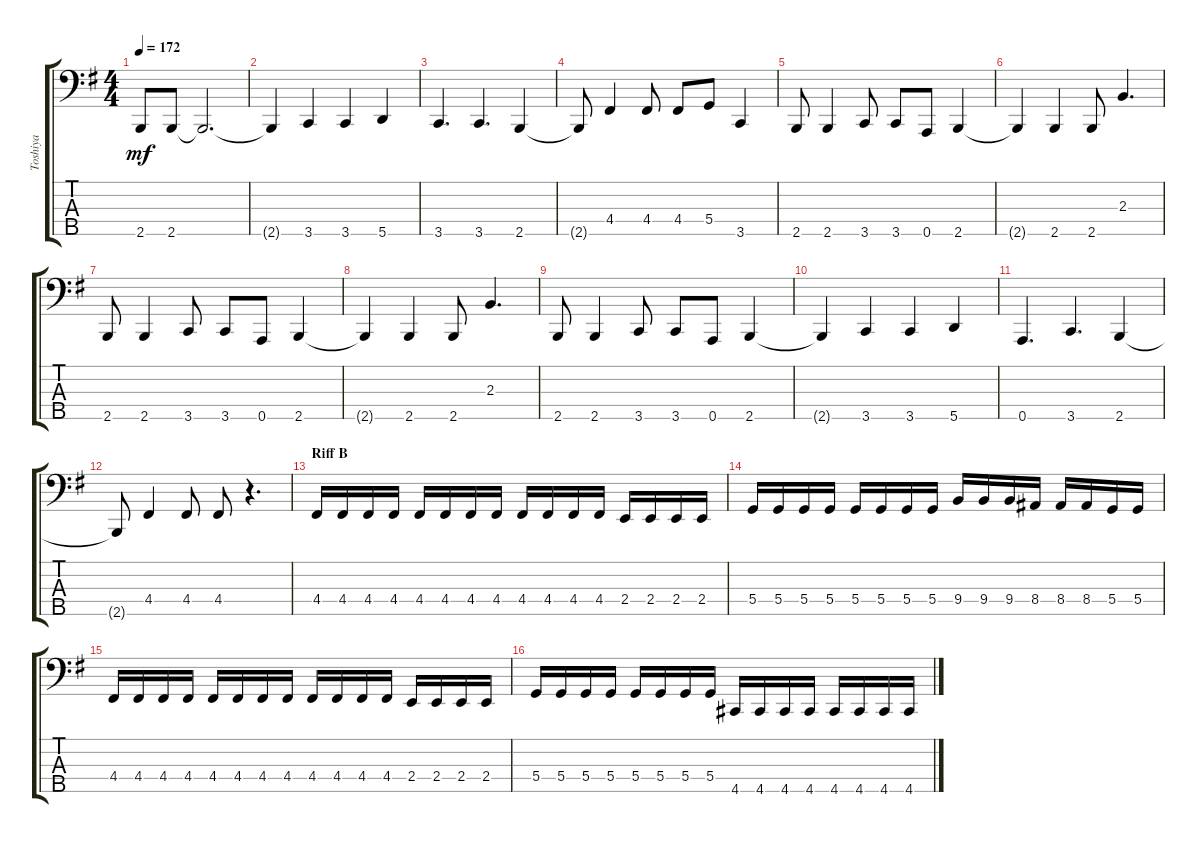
\track ("Toshiya" "Toshiya") {instrument electricbassfinger}
\staff {score tabs}
\tuning (G2 D2 A1 D1 A0) {hide}
\ts (4 4)
\tempo 172
\clef f4
\ks eminor
2.5.8{dy mf} 2.5.8 2.5{t}.2{d} |
2.5{t}.4 3.5.4 3.5.4 5.5.4 |
3.5.4{d} 3.5.4{d} 2.5.4 |
2.5{t}.8 4.4.4 4.4.8 4.4.8 5.4.8 3.5.4 |
2.5.8 2.5.4 3.5.8 3.5.8 0.5.8 2.5.4 |
2.5{t}.4 2.5.4 2.5.8 2.3.4{d} |
2.5.8 2.5.4 3.5.8 3.5.8 0.5.8 2.5.4 |
2.5{t}.4 2.5.4 2.5.8 2.3.4{d} |
2.5.8 2.5.4 3.5.8 3.5.8 0.5.8 2.5.4 |
2.5{t}.4 3.5.4 3.5.4 5.5.4 |
0.5.4{d} 3.5.4{d} 2.5.4 |
2.5{t}.8 4.4.4 4.4.8 4.4.8 r.4{d} |
\section ("" "Riff B")
4.4.16 4.4.16 4.4.16 4.4.16 4.4.16 4.4.16 4.4.16 4.4.16 4.4.16 4.4.16 4.4.16 4.4.16 2.4.16 2.4.16 2.4.16 2.4.16 |
5.4.16 5.4.16 5.4.16 5.4.16 5.4.16 5.4.16 5.4.16 5.4.16 9.4.16 9.4.16 9.4.16 8.4.16 8.4.16 8.4.16 5.4.16 5.4.16 |
4.4.16 4.4.16 4.4.16 4.4.16 4.4.16 4.4.16 4.4.16 4.4.16 4.4.16 4.4.16 4.4.16 4.4.16 2.4.16 2.4.16 2.4.16 2.4.16 |
5.4.16 5.4.16 5.4.16 5.4.16 5.4.16 5.4.16 5.4.16 5.4.16 4.5.16 4.5.16 4.5.16 4.5.16 4.5.16 4.5.16 4.5.16 4.5.16
